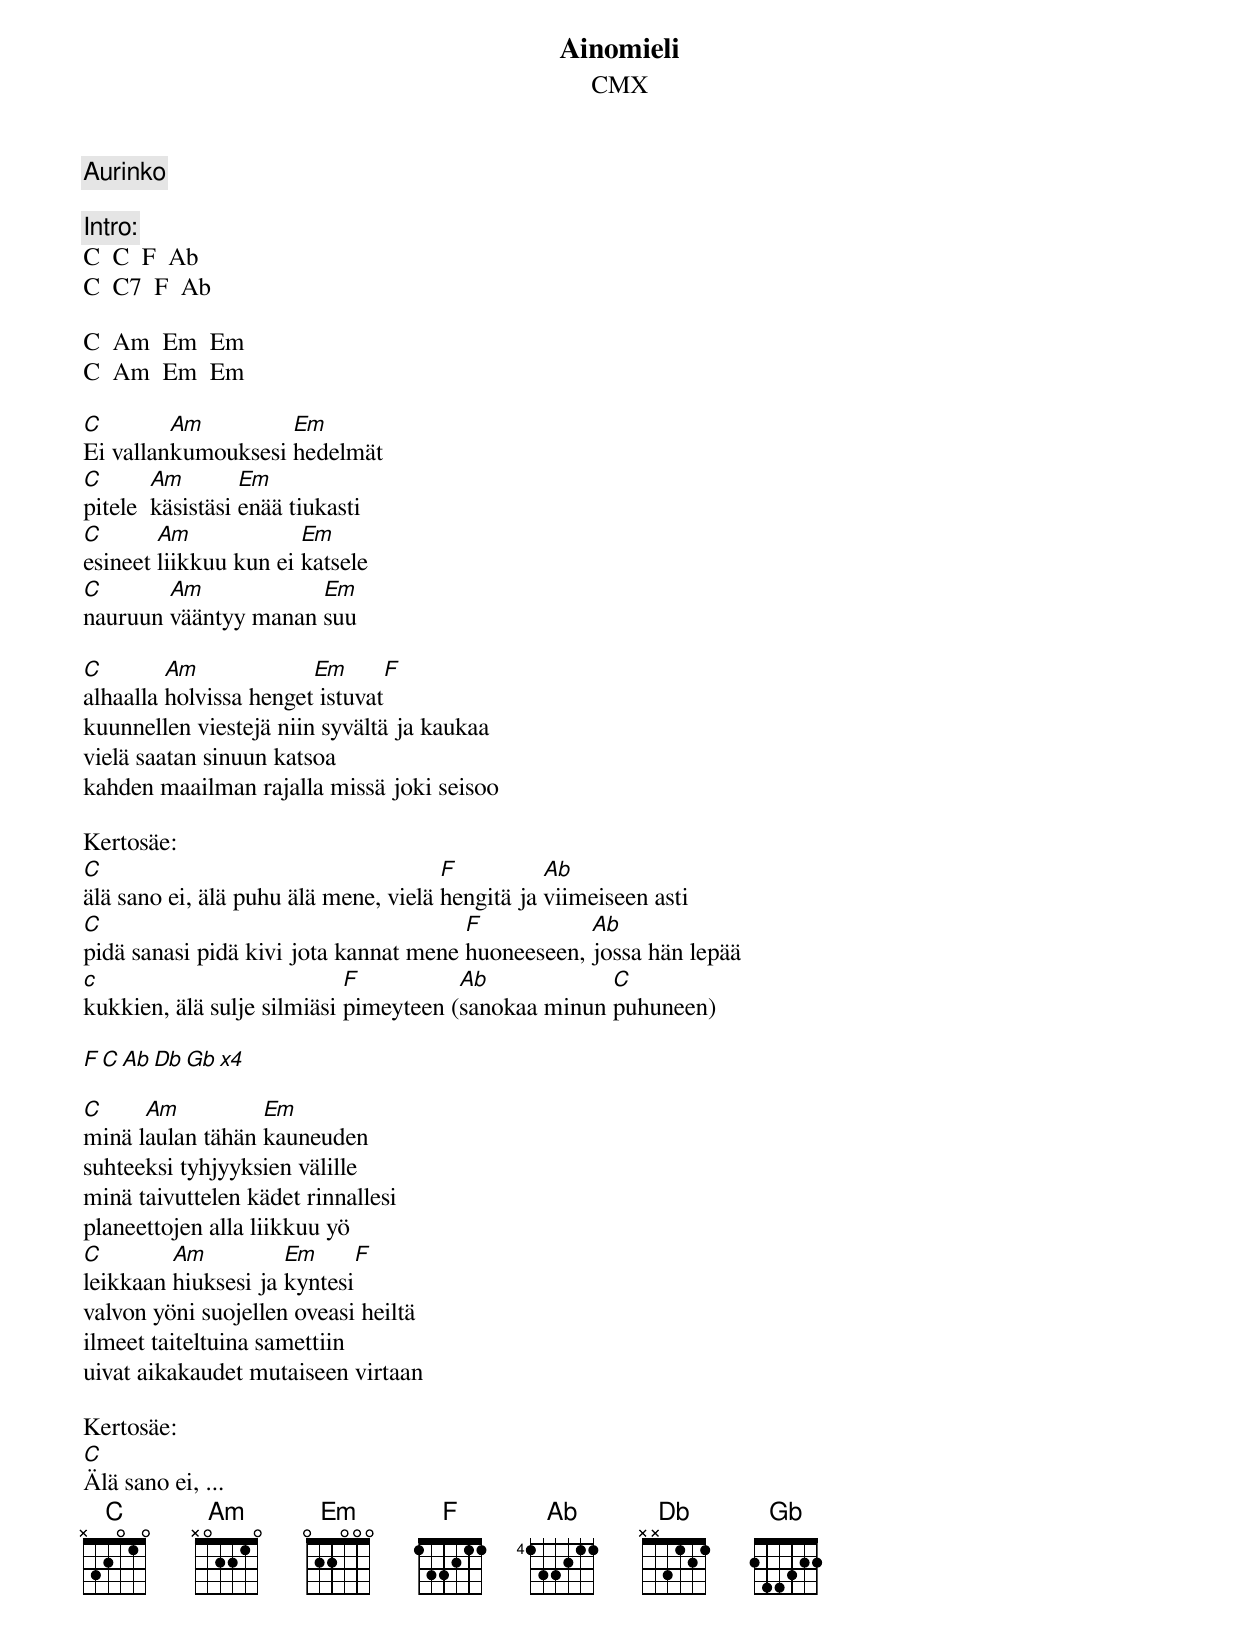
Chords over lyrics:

Ainomieli
CMX
Aurinko

Intro:
C  C  F  Ab
C  C7  F  Ab

C  Am  Em  Em
C  Am  Em  Em

C        Am         Em
Ei vallankumouksesi hedelmät
C       Am        Em
pitele  käsistäsi enää tiukasti
C       Am             Em
esineet liikkuu kun ei katsele
C       Am            Em
nauruun vääntyy manan suu

C        Am             Em       F
alhaalla holvissa henget istuvat
kuunnellen viestejä niin syvältä ja kaukaa
vielä saatan sinuun katsoa
kahden maailman rajalla missä joki seisoo

Kertosäe:
C                                     F          Ab
älä sano ei, älä puhu älä mene, vielä hengitä ja viimeiseen asti
C                                      F           Ab
pidä sanasi pidä kivi jota kannat mene huoneeseen, jossa hän lepää
c                           F          Ab            C
kukkien, älä sulje silmiäsi pimeyteen (sanokaa minun puhuneen)

F  C  Ab Db Gb  x4

C     Am          Em
minä laulan tähän kauneuden
suhteeksi tyhjyyksien välille
minä taivuttelen kädet rinnallesi
planeettojen alla liikkuu yö
C        Am          Em       F
leikkaan hiuksesi ja kyntesi
valvon yöni suojellen oveasi heiltä
ilmeet taiteltuina samettiin
uivat aikakaudet mutaiseen virtaan

Kertosäe:
C
Älä sano ei, ...
